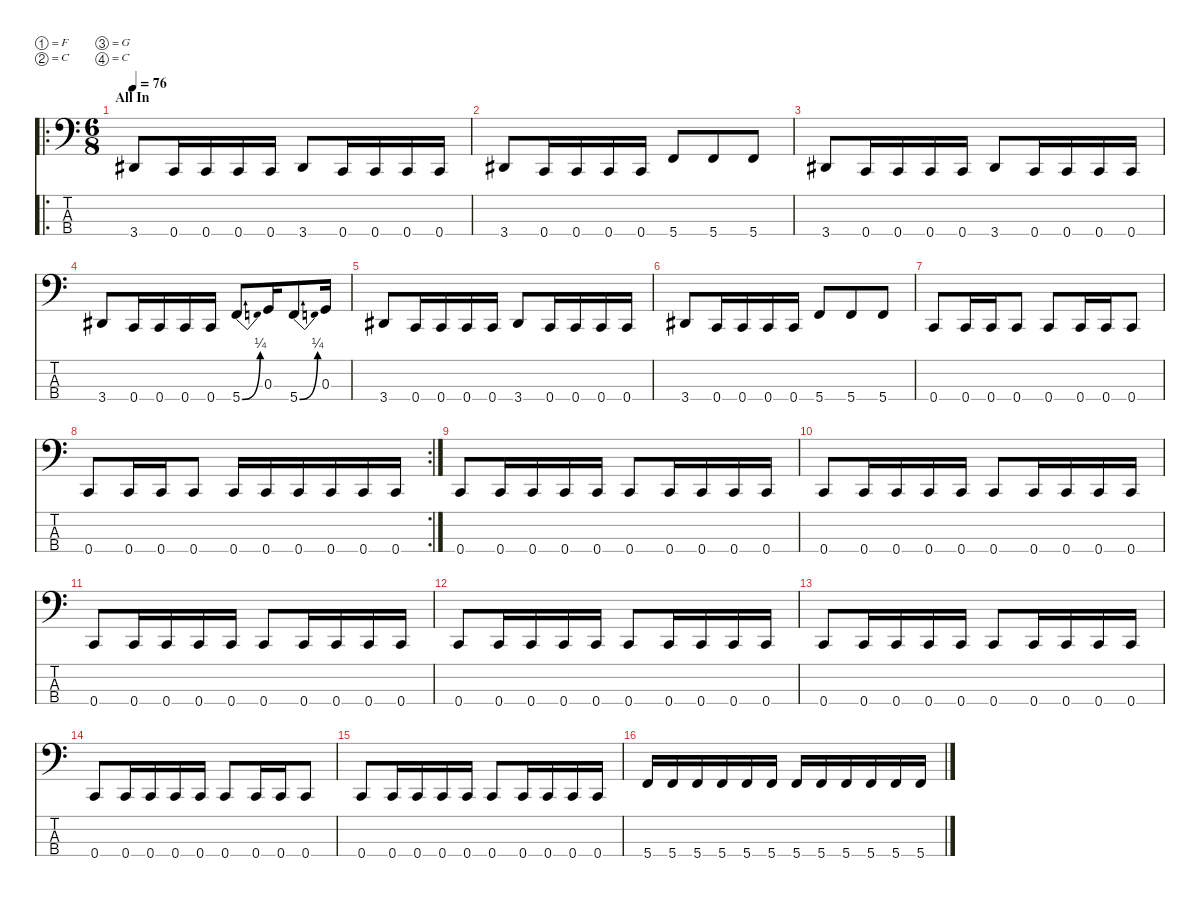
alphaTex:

\defaultSystemsLayout 4
\hideDynamics
\bracketExtendMode nobrackets
\singleTrackTrackNamePolicy hidden
\multiTrackTrackNamePolicy hidden
\firstSystemTrackNameMode fullname
\firstSystemTrackNameOrientation horizontal
\otherSystemsTrackNameOrientation horizontal
\track ("Bass (arr. 4 string)" "el.bs.") {instrument electricbassfinger}
\staff {score tabs}
\tuning (F2 C2 G1 C1)
\ro
\ts (6 8)
\section ("" "All In")
\tempo 76
\clef f4
\ks c
3.4{acc #}.8{dy f beam Up} 0.4.16{beam Up} 0.4.16{beam Up} 0.4.16{beam Up} 0.4.16{beam Up} 3.4{acc #}.8{beam Up} 0.4.16{beam Up} 0.4.16{beam Up} 0.4.16{beam Up} 0.4.16{beam Up} |
3.4{acc #}.8{beam Up} 0.4.16{beam Up} 0.4.16{beam Up} 0.4.16{beam Up} 0.4.16{beam Up} 5.4.8{beam Up} 5.4.8{beam Up} 5.4.8{beam Up} |
3.4{acc #}.8{beam Up} 0.4.16{beam Up} 0.4.16{beam Up} 0.4.16{beam Up} 0.4.16{beam Up} 3.4{acc #}.8{beam Up} 0.4.16{beam Up} 0.4.16{beam Up} 0.4.16{beam Up} 0.4.16{beam Up} |
3.4{acc #}.8{beam Up} 0.4.16{beam Up} 0.4.16{beam Up} 0.4.16{beam Up} 0.4.16{beam Up} 5.4{be (bend 0 0 30 1)}.8{beam Up} 0.3.16{beam Up} 5.4{be (bend 0 0 30 1)}.8{beam Up} 0.3.16{beam Up} |
3.4{acc #}.8{beam Up} 0.4.16{beam Up} 0.4.16{beam Up} 0.4.16{beam Up} 0.4.16{beam Up} 3.4{acc #}.8{beam Up} 0.4.16{beam Up} 0.4.16{beam Up} 0.4.16{beam Up} 0.4.16{beam Up} |
3.4{acc #}.8{beam Up} 0.4.16{beam Up} 0.4.16{beam Up} 0.4.16{beam Up} 0.4.16{beam Up} 5.4.8{beam Up} 5.4.8{beam Up} 5.4.8{beam Up} |
0.4.8{beam Up} 0.4.16{beam Up} 0.4.16{beam Up} 0.4.8{beam Up} 0.4.8{beam Up} 0.4.16{beam Up} 0.4.16{beam Up} 0.4.8{beam Up} |
\rc 2
0.4.8{beam Up} 0.4.16{beam Up} 0.4.16{beam Up} 0.4.8{beam Up} 0.4.16{beam Up} 0.4.16{beam Up} 0.4.16{beam Up} 0.4.16{beam Up} 0.4.16{beam Up} 0.4.16{beam Up} |
0.4.8{beam Up} 0.4.16{beam Up} 0.4.16{beam Up} 0.4.16{beam Up} 0.4.16{beam Up} 0.4.8{beam Up} 0.4.16{beam Up} 0.4.16{beam Up} 0.4.16{beam Up} 0.4.16{beam Up} |
0.4.8{beam Up} 0.4.16{beam Up} 0.4.16{beam Up} 0.4.16{beam Up} 0.4.16{beam Up} 0.4.8{beam Up} 0.4.16{beam Up} 0.4.16{beam Up} 0.4.16{beam Up} 0.4.16{beam Up} |
0.4.8{beam Up} 0.4.16{beam Up} 0.4.16{beam Up} 0.4.16{beam Up} 0.4.16{beam Up} 0.4.8{beam Up} 0.4.16{beam Up} 0.4.16{beam Up} 0.4.16{beam Up} 0.4.16{beam Up} |
0.4.8{beam Up} 0.4.16{beam Up} 0.4.16{beam Up} 0.4.16{beam Up} 0.4.16{beam Up} 0.4.8{beam Up} 0.4.16{beam Up} 0.4.16{beam Up} 0.4.16{beam Up} 0.4.16{beam Up} |
0.4.8{beam Up} 0.4.16{beam Up} 0.4.16{beam Up} 0.4.16{beam Up} 0.4.16{beam Up} 0.4.8{beam Up} 0.4.16{beam Up} 0.4.16{beam Up} 0.4.16{beam Up} 0.4.16{beam Up} |
0.4.8{beam Up} 0.4.16{beam Up} 0.4.16{beam Up} 0.4.16{beam Up} 0.4.16{beam Up} 0.4.8{beam Up} 0.4.16{beam Up} 0.4.16{beam Up} 0.4.8{beam Up} |
0.4.8{beam Up} 0.4.16{beam Up} 0.4.16{beam Up} 0.4.16{beam Up} 0.4.16{beam Up} 0.4.8{beam Up} 0.4.16{beam Up} 0.4.16{beam Up} 0.4.16{beam Up} 0.4.16{beam Up} |
5.4.16{beam Up} 5.4.16{beam Up} 5.4.16{beam Up} 5.4.16{beam Up} 5.4.16{beam Up} 5.4.16{beam Up} 5.4.16{beam Up} 5.4.16{beam Up} 5.4.16{beam Up} 5.4.16{beam Up} 5.4.16{beam Up} 5.4.16{beam Up}
